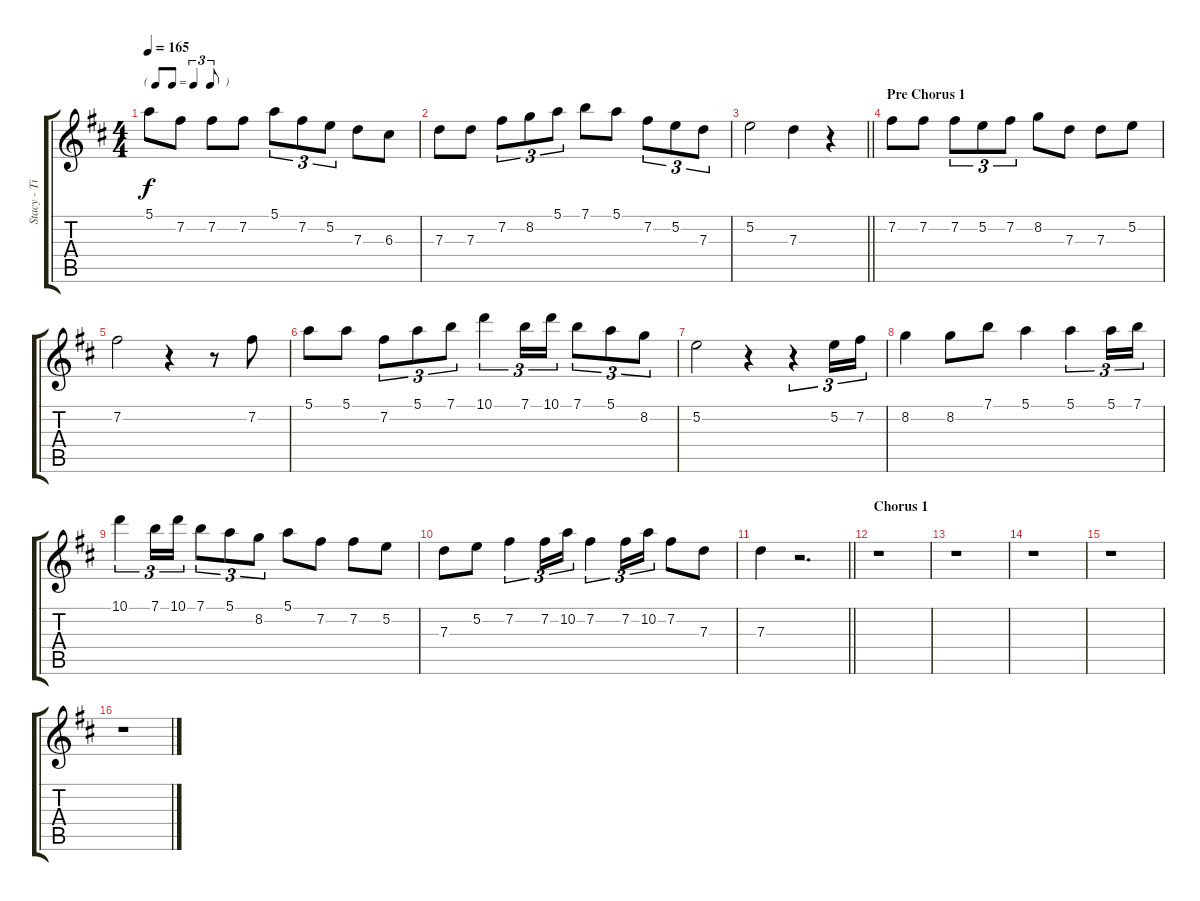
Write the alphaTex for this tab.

\track ("Stacy - Tin Whistle" "Stacy - Ti") {instrument flute}
\staff {score tabs}
\tuning (E5 B4 G4 D4 A3 E3) {hide}
\ts (4 4)
\tf triplet8th
\tempo 165
\clef g2
\ks d
5.1.8{dy f} 7.2.8 7.2.8 7.2.8 5.1.8{tu (3 2)} 7.2.8{tu (3 2)} 5.2.8{tu (3 2)} 7.3.8 6.3.8 |
7.3.8 7.3.8 7.2.8{tu (3 2)} 8.2.8{tu (3 2)} 5.1.8{tu (3 2)} 7.1.8 5.1.8 7.2.8{tu (3 2)} 5.2.8{tu (3 2)} 7.3.8{tu (3 2)} |
\barLineRight lightlight
5.2.2 7.3.4 r.4 |
\section ("" "Pre Chorus 1")
7.2.8 7.2.8 7.2.8{tu (3 2)} 5.2.8{tu (3 2)} 7.2.8{tu (3 2)} 8.2.8 7.3.8 7.3.8 5.2.8 |
7.2.2 r.4 r.8 7.2.8 |
5.1.8 5.1.8 7.2.8{tu (3 2)} 5.1.8{tu (3 2)} 7.1.8{tu (3 2)} 10.1.4{tu (3 2)} 7.1.16{tu (3 2)} 10.1.16{tu (3 2)} 7.1.8{tu (3 2)} 5.1.8{tu (3 2)} 8.2.8{tu (3 2)} |
5.2.2 r.4 r.4{tu (3 2)} 5.2.16{tu (3 2)} 7.2.16{tu (3 2)} |
8.2.4 8.2.8 7.1.8 5.1.4 5.1.4{tu (3 2)} 5.1.16{tu (3 2)} 7.1.16{tu (3 2)} |
10.1.4{tu (3 2)} 7.1.16{tu (3 2)} 10.1.16{tu (3 2)} 7.1.8{tu (3 2)} 5.1.8{tu (3 2)} 8.2.8{tu (3 2)} 5.1.8 7.2.8 7.2.8 5.2.8 |
7.3.8 5.2.8 7.2.4{tu (3 2)} 7.2.16{tu (3 2)} 10.2.16{tu (3 2)} 7.2.4{tu (3 2)} 7.2.16{tu (3 2)} 10.2.16{tu (3 2)} 7.2.8 7.3.8 |
\barLineRight lightlight
7.3.4 r.2{d} |
\section ("" "Chorus 1")
r.1 |
r.1 |
r.1 |
r.1 |
r.1
